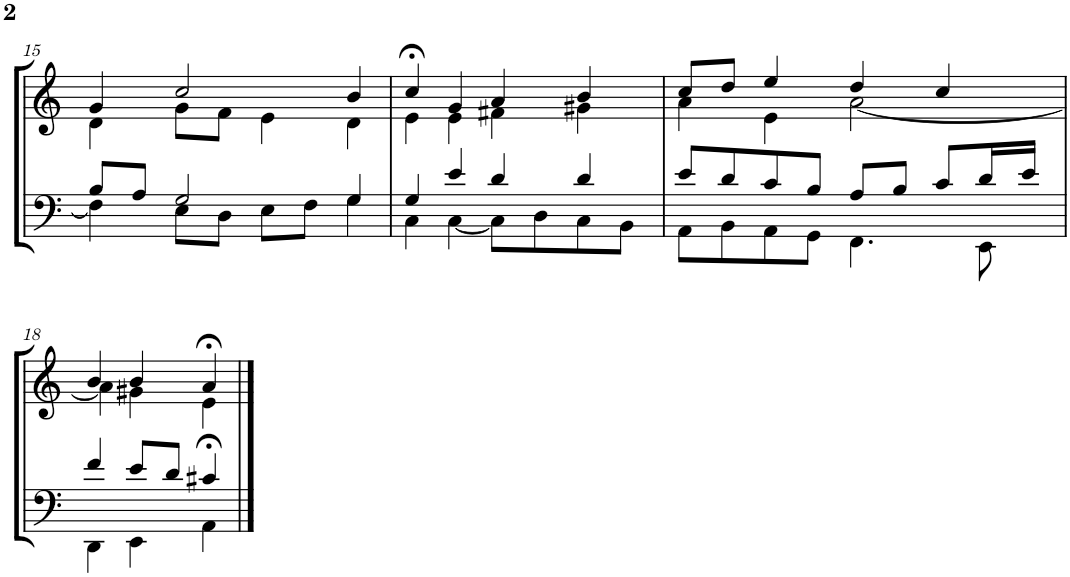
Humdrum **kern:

**kern	**kern
*part2	*part1
*staff2	*staff1
*I"Tenor/Baß	*I"Sopran/Alt
!!LO:PB:g=z
*clefF4	*clefG2
*k[]	*k[]
*M4/4	*M4/4
=15	=15
*^	*^
8B/L	4F\]	4g/	4d\
8A/J	.	.	.
2G/	8E\L	2cc/	8g\L
.	8D\J	.	8f\J
.	8E\L	.	4e\
.	8F\J	.	.
4G/	4G\	4b/	4d\
=16	=16	=16	=16
4G/	4C\	4cc>/	4e\
4e/	[4C\	4g/	4e\
4d/	8C\L]	4a/	4f#X\
.	8D\	.	.
4d/	8C\	4b/	4g#X\
.	8BB\J	.	.
=17	=17	=17	=17
8e/L	8AA\L	8cc/L	4a\
8d/	8BB\	8dd/J	.
8c/	8AA\	4ee/	4e\
8B/J	8GG\J	.	.
8A/L	4.FF\	4dd/	[2a\
8B/J	.	.	.
8c/L	.	4cc/	.
16d/L	8EE\	.	.
16e/JJ	.	.	.
!!LO:LB:g=z	!!
=18	=18	=18	=18
4f/	4DD\	4b/	4a\]
8e/L	4EE\	4b/	4g#X\
8d/J	.	.	.
4c#X/	4AA>\	4a>/	4e\
*v	*v	*	*
*	*v	*v
==	==
*-	*-
